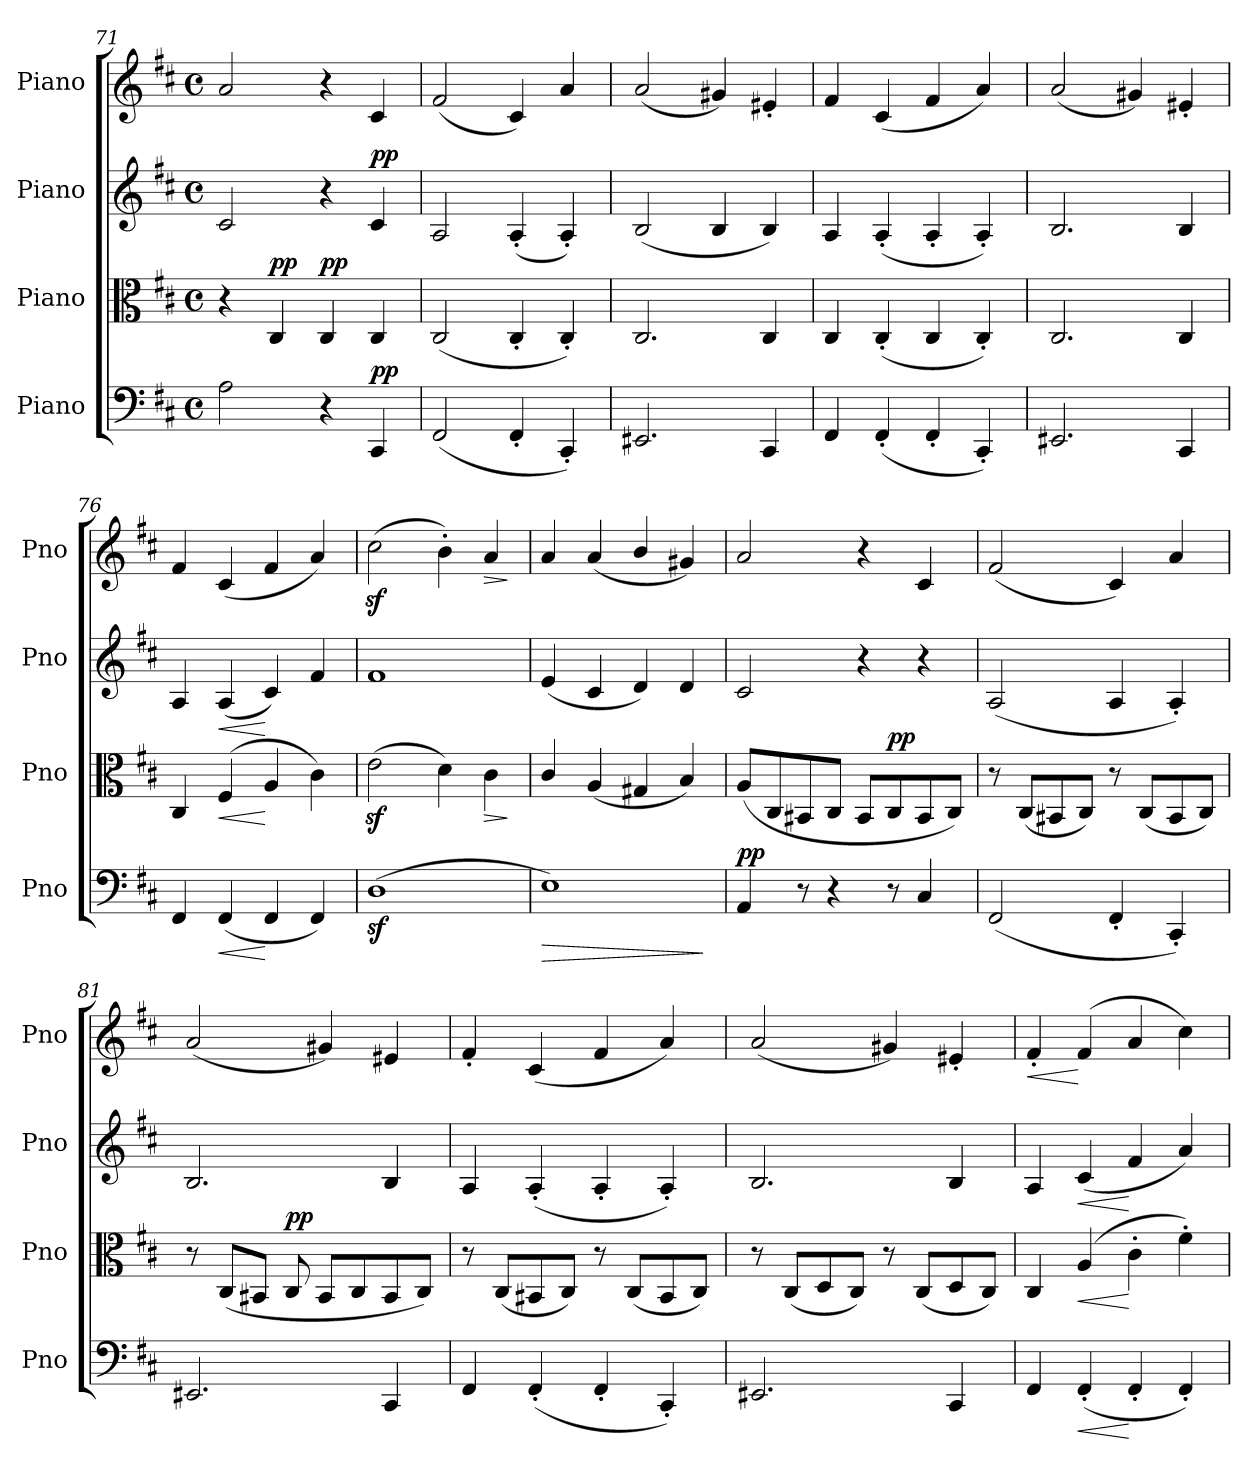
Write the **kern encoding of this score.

**kern	**dynam	**kern	**dynam	**kern	**dynam	**kern	**dynam
*part4	*part4	*part3	*part3	*part2	*part2	*part1	*part1
*staff4	*staff4	*staff3	*staff3	*staff2	*staff2	*staff1	*staff1
*I"Piano	*	*I"Piano	*	*I"Piano	*	*I"Piano	*
*I'Pno	*	*I'Pno	*	*I'Pno	*	*I'Pno	*
*clefF4	*	*clefC3	*	*clefG2	*	*clefG2	*
*k[f#c#]	*	*k[f#c#]	*	*k[f#c#]	*	*k[f#c#]	*
*M4/4	*	*M4/4	*	*M4/4	*	*M4/4	*
*met(c)	*	*met(c)	*	*met(c)	*	*met(c)	*
=71	=71	=71	=71	=71	=71	=71	=71
2A\	.	4r	.	2c#/	.	2a/	.
!	!	!	!LO:DY:a	!	!	!	!
.	.	4C#/	pp	.	.	.	.
!	!	!	!LO:DY:a	!	!	!	!
4r	.	4C#/	pp	4r	.	4r	.
!	!LO:DY:a	!	!	!	!LO:DY:a	!	!
4CC#/	pp	4C#/	.	4c#/	pp	4c#/	.
=72	=72	=72	=72	=72	=72	=72	=72
(2FF#/	.	(2C#/	.	2A/	.	(2f#/	.
4FF#'/	.	4C#'/	.	(4A'/	.	4c#/)	.
4CC#'/)	.	4C#'/)	.	4A'/)	.	4a/	.
=73	=73	=73	=73	=73	=73	=73	=73
2.EE#X/	.	2.C#/	.	(2B/	.	(2a/	.
.	.	.	.	4B/	.	4g#X/)	.
4CC#/	.	4C#/	.	4B/)	.	4e#X'/	.
=74	=74	=74	=74	=74	=74	=74	=74
4FF#/	.	4C#/	.	4A/	.	4f#/	.
(4FF#'/	.	(4C#'/	.	(4A'/	.	(4c#/	.
4FF#'/	.	4C#/	.	4A'/	.	4f#/	.
4CC#'/)	.	4C#'/)	.	4A'/)	.	4a/)	.
=75	=75	=75	=75	=75	=75	=75	=75
2.EE#X/	.	2.C#/	.	2.B/	.	(2a/	.
.	.	.	.	.	.	4g#X/)	.
4CC#/	.	4C#/	.	4B/	.	4e#X'/	.
=76	=76	=76	=76	=76	=76	=76	=76
4FF#/	.	4C#/	.	4A/	.	4f#/	.
!	!LO:HP:b	!	!LO:HP:b	!	!LO:HP:b	!	!
(4FF#/	<	(4F#/	<	(4A/	<	(4c#/	.
4FF#/	[	4A/	[	4c#/)	[	4f#/	.
4FF#/)	.	4c#\)	.	4f#/	.	4a/)	.
=77	=77	=77	=77	=77	=77	=77	=77
(>1Dz>	.	(2ez>\	.	1f#	.	(2cc#z>\	.
.	.	4d\)	.	.	.	4b'\)	.
!	!	!	!LO:HP:b	!	!	!	!LO:HP:b
.	.	4c#\	>	.	.	4a/	>
.	.	.	]	.	.	.	]
=78	=78	=78	=78	=78	=78	=78	=78
!	!LO:HP:b	!	!	!	!	!	!
1E)	>	4c#/	.	(4e/	.	4a/	.
.	.	(4A/	.	4c#/	.	(4a/	.
.	.	4G#X/	.	4d/)	.	4b/	.
.	.	4B/)	.	4d/	.	4g#X/)	.
.	]	.	.	.	.	.	.
=79	=79	=79	=79	=79	=79	=79	=79
!	!LO:DY:a	!	!	!	!	!	!
4AA/	pp	(8A/L	.	2c#/	.	2a/	.
.	.	8C#/	.	.	.	.	.
8r	.	8BB#X/	.	.	.	.	.
4r	.	8C#/J	.	.	.	.	.
.	.	8BB#/L	.	4r	.	4r	.
!	!	!	!LO:DY:a	!	!	!	!
8r	.	8C#/	pp	.	.	.	.
4C#/	.	8BB#/	.	4r	.	4c#/	.
.	.	8C#/J)	.	.	.	.	.
!!LO:LB:g=z
=80	=80	=80	=80	=80	=80	=80	=80
(2FF#/	.	8r	.	(2A/	.	(2f#/	.
.	.	(8C#/L	.	.	.	.	.
.	.	8BB#X/	.	.	.	.	.
.	.	8C#/J)	.	.	.	.	.
4FF#'/	.	8r	.	4A/	.	4c#/)	.
.	.	(8C#/L	.	.	.	.	.
4CC#'/)	.	8BB#/	.	4A'/)	.	4a/	.
.	.	8C#/J)	.	.	.	.	.
=81	=81	=81	=81	=81	=81	=81	=81
2.EE#X/	.	8r	.	2.B/	.	(2a/	.
.	.	(8C#/L	.	.	.	.	.
.	.	8BB#X/J	.	.	.	.	.
!	!	!	!LO:DY:a	!	!	!	!
.	.	8C#/	pp	.	.	.	.
.	.	8BB#/L	.	.	.	4g#X/)	.
.	.	8C#/	.	.	.	.	.
4CC#/	.	8BB#/	.	4B/	.	4e#X/	.
.	.	8C#/J)	.	.	.	.	.
!!LO:LB:g=z
=82	=82	=82	=82	=82	=82	=82	=82
4FF#/	.	8r	.	4A/	.	4f#'/	.
.	.	(8C#/L	.	.	.	.	.
(4FF#'/	.	8BB#X/	.	(4A'/	.	(4c#/	.
.	.	8C#/J)	.	.	.	.	.
4FF#'/	.	8r	.	4A'/	.	4f#/	.
.	.	(8C#/L	.	.	.	.	.
4CC#'/)	.	8BB#/	.	4A'/)	.	4a/)	.
.	.	8C#/J)	.	.	.	.	.
=83	=83	=83	=83	=83	=83	=83	=83
2.EE#X/	.	8r	.	2.B/	.	(2a/	.
.	.	(8C#/L	.	.	.	.	.
.	.	8D/	.	.	.	.	.
.	.	8C#/J)	.	.	.	.	.
.	.	8r	.	.	.	4g#X/)	.
.	.	(8C#/L	.	.	.	.	.
4CC#/	.	8D/	.	4B/	.	4e#X'/	.
.	.	8C#/J)	.	.	.	.	.
=84	=84	=84	=84	=84	=84	=84	=84
!	!	!	!	!	!	!	!LO:HP:b
4FF#/	.	4C#/	.	4A/	.	4f#'/	<
!	!LO:HP:b	!	!LO:HP:b	!	!LO:HP:b	!	!
(4FF#'/	<	(4A/	<	(>4c#/	<	(4f#/	[
4FF#'/	[	4c#'\	[	4f#/	[	4a/	.
4FF#'/)	.	4f#'\)	.	4a/)	.	4cc#\)	.
=	=	=	=	=	=	=	=
*-	*-	*-	*-	*-	*-	*-	*-
